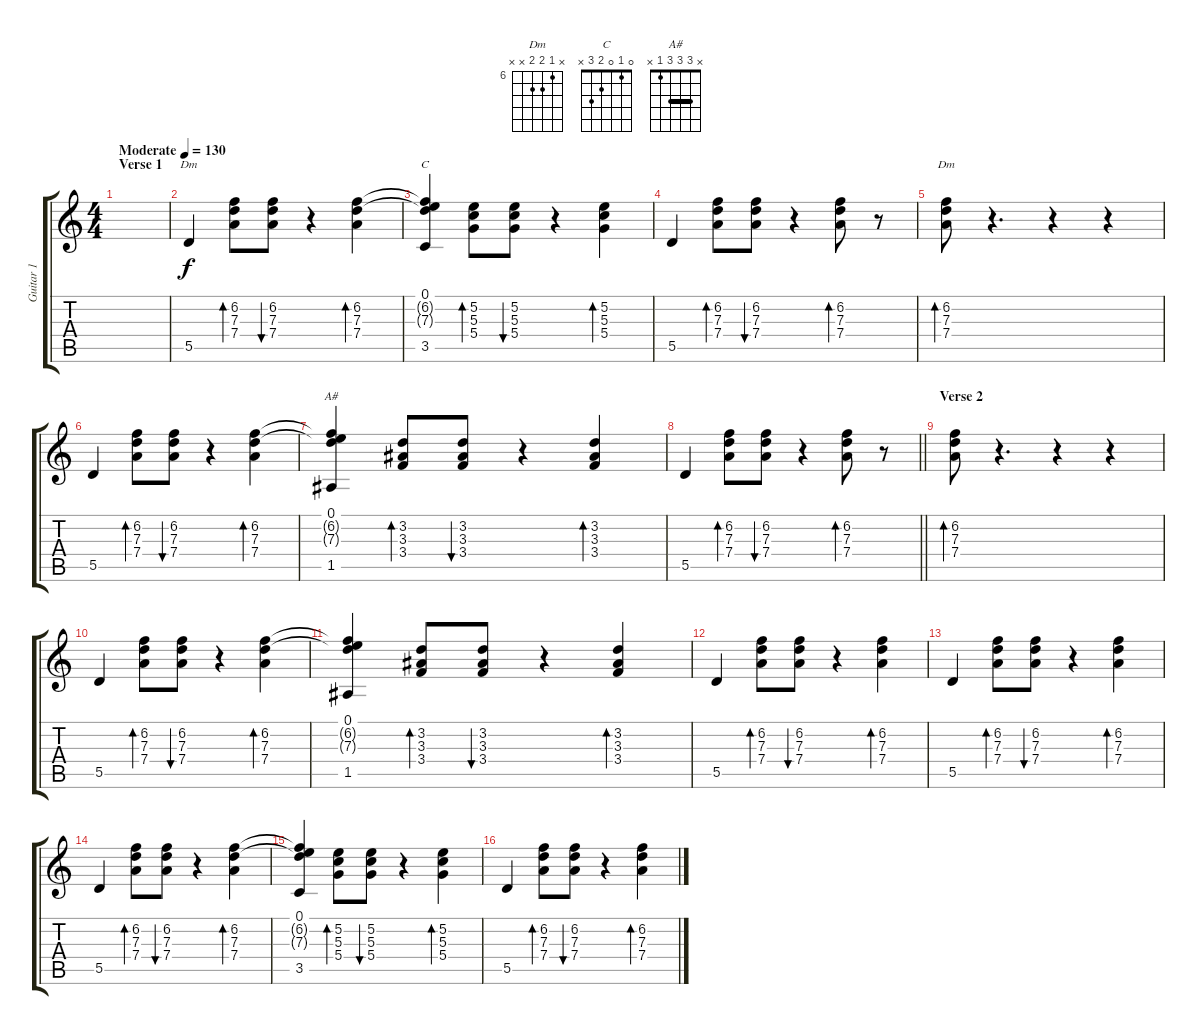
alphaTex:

\track ("Guitar 1" "Guitar 1") {instrument electricguitarclean}
\staff {score tabs}
\tuning (E4 B3 G3 D3 A2 E2) {hide}
\chord ("Dm" 1 3 2 0 x x)
\chord ("C" 0 1 0 2 3 x)
\chord ("Dm" x 6 7 7 x x) {firstfret 6}
\chord ("A#" x 3 3 3 1 x) {barre 3}
\ts (4 4)
\section ("" "Verse 1")
\tempo (130 "Moderate")
\clef g2
\ks c
|
5.5.4{ch "Dm"} (6.2 7.3 7.4).8{bd 240} (6.2 7.3 7.4).8{bu 240} r.4 (6.2 7.3 7.4).4{bd 120} |
(0.1 6.2{t} 7.3{t} 3.5).4{ch "C"} (5.2 5.3 5.4).8{bd 120} (5.2 5.3 5.4).8{bu 120} r.4 (5.2 5.3 5.4).4{bd 120} |
5.5.4 (6.2 7.3 7.4).8{bd 120} (6.2 7.3 7.4).8{bu 120} r.4 (6.2 7.3 7.4).8{bd 120} r.8 |
(6.2 7.3 7.4).8{bd 240 ch "Dm"} r.4{d} r.4 r.4 |
5.5.4 (6.2 7.3 7.4).8{bd 240} (6.2 7.3 7.4).8{bu 240} r.4 (6.2 7.3 7.4).4{bd 120} |
(0.1 6.2{t} 7.3{t} 1.5).4{ch "A#"} (3.2 3.3 3.4).8{bd 120} (3.2 3.3 3.4).8{bu 120} r.4 (3.2 3.3 3.4).4{bd 120} |
\barLineRight lightlight
5.5.4 (6.2 7.3 7.4).8{bd 120} (6.2 7.3 7.4).8{bu 120} r.4 (6.2 7.3 7.4).8{bd 120} r.8 |
\section ("" "Verse 2")
(6.2 7.3 7.4).8{bd 240} r.4{d} r.4 r.4 |
5.5.4 (6.2 7.3 7.4).8{bd 240} (6.2 7.3 7.4).8{bu 240} r.4 (6.2 7.3 7.4).4{bd 120} |
(0.1 6.2{t} 7.3{t} 1.5).4 (3.2 3.3 3.4).8{bd 120} (3.2 3.3 3.4).8{bu 120} r.4 (3.2 3.3 3.4).4{bd 120} |
5.5.4 (6.2 7.3 7.4).8{bd 240} (6.2 7.3 7.4).8{bu 240} r.4 (6.2 7.3 7.4).4{bd 120} |
5.5.4 (6.2 7.3 7.4).8{bd 240} (6.2 7.3 7.4).8{bu 240} r.4 (6.2 7.3 7.4).4{bd 120} |
5.5.4 (6.2 7.3 7.4).8{bd 240} (6.2 7.3 7.4).8{bu 240} r.4 (6.2 7.3 7.4).4{bd 120} |
(0.1 6.2{t} 7.3{t} 3.5).4 (5.2 5.3 5.4).8{bd 120} (5.2 5.3 5.4).8{bu 120} r.4 (5.2 5.3 5.4).4{bd 120} |
5.5.4 (6.2 7.3 7.4).8{bd 240} (6.2 7.3 7.4).8{bu 240} r.4 (6.2 7.3 7.4).4{bd 120}
